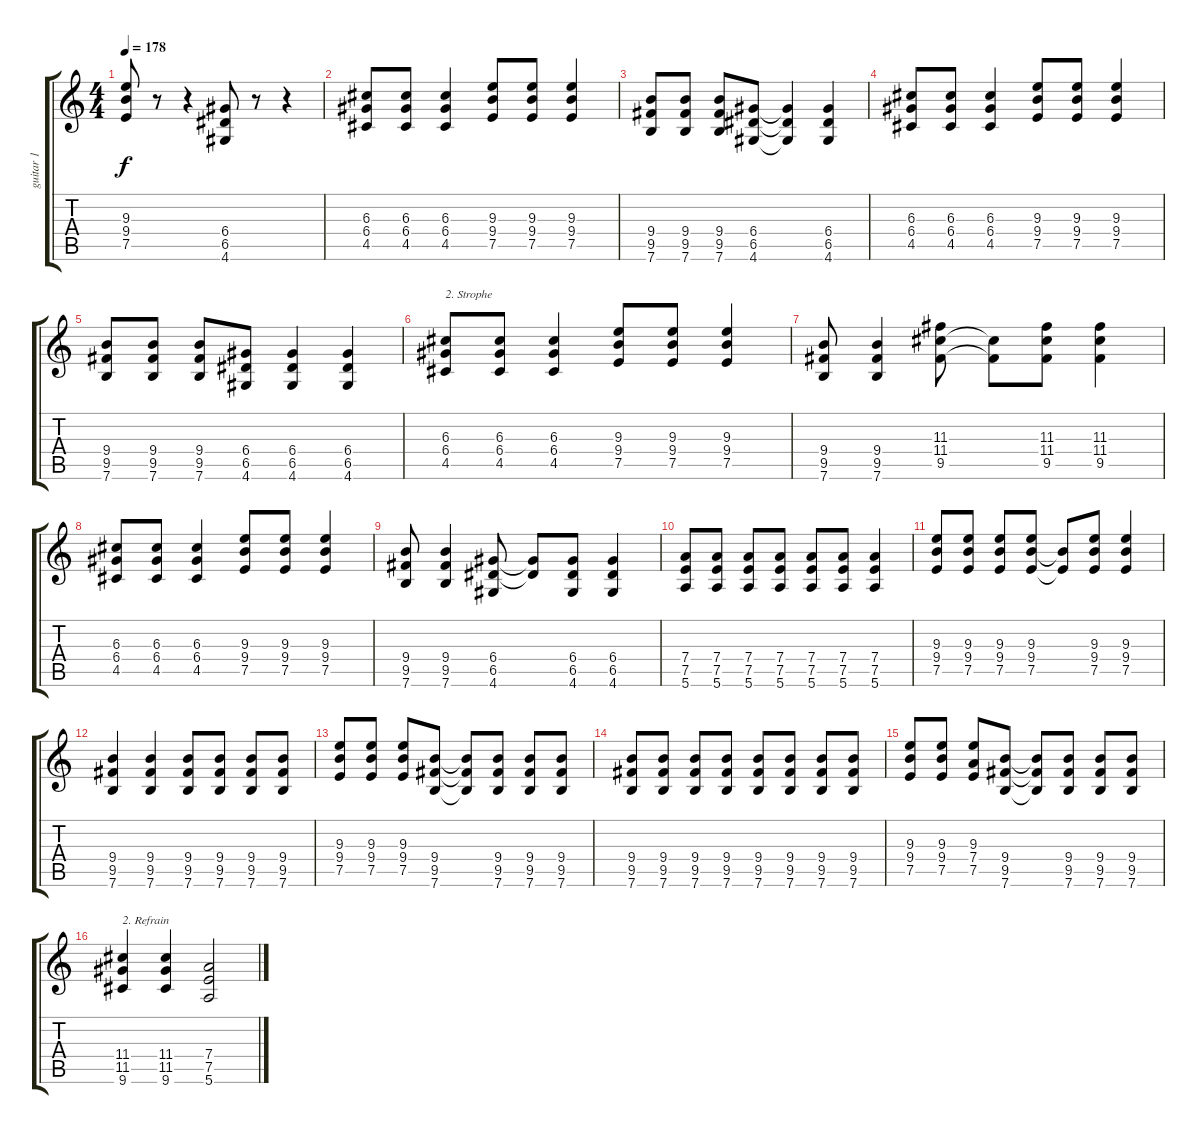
\track (" guitar 1" " guitar 1") {instrument overdrivenguitar}
\staff {score tabs}
\tuning (E4 B3 G3 D3 A2 E2) {hide}
\ts (4 4)
\tempo 178
\clef g2
\ks c
(9.3 9.4 7.5).8{dy f} r.8 r.4 (6.4 6.5 4.6).8 r.8 r.4 |
(6.3 6.4 4.5).8 (6.3 6.4 4.5).8 (6.3 6.4 4.5).4 (9.3 9.4 7.5).8 (9.3 9.4 7.5).8 (9.3 9.4 7.5).4 |
(9.4 9.5 7.6).8 (9.4 9.5 7.6).8 (9.4 9.5 7.6).8 (6.4 6.5 4.6).8 (6.4{t} 6.5{t} 4.6{t}).4 (6.4 6.5 4.6).4 |
(6.3 6.4 4.5).8 (6.3 6.4 4.5).8 (6.3 6.4 4.5).4 (9.3 9.4 7.5).8 (9.3 9.4 7.5).8 (9.3 9.4 7.5).4 |
(9.4 9.5 7.6).8 (9.4 9.5 7.6).8 (9.4 9.5 7.6).8 (6.4 6.5 4.6).8 (6.4 6.5 4.6).4 (6.4 6.5 4.6).4 |
(6.3 6.4 4.5).8{txt "2. Strophe"} (6.3 6.4 4.5).8 (6.3 6.4 4.5).4 (9.3 9.4 7.5).8 (9.3 9.4 7.5).8 (9.3 9.4 7.5).4 |
(9.4 9.5 7.6).8 (9.4 9.5 7.6).4 (11.3 11.4 9.5).8 (11.4{t} 9.5{t}).8 (11.3 11.4 9.5).8 (11.3 11.4 9.5).4 |
(6.3 6.4 4.5).8 (6.3 6.4 4.5).8 (6.3 6.4 4.5).4 (9.3 9.4 7.5).8 (9.3 9.4 7.5).8 (9.3 9.4 7.5).4 |
(9.4 9.5 7.6).8 (9.4 9.5 7.6).4 (6.4 6.5 4.6).8 (6.4{t} 6.5{t}).8 (6.4 6.5 4.6).8 (6.4 6.5 4.6).4 |
(7.4 7.5 5.6).8 (7.4 7.5 5.6).8 (7.4 7.5 5.6).8 (7.4 7.5 5.6).8 (7.4 7.5 5.6).8 (7.4 7.5 5.6).8 (7.4 7.5 5.6).4 |
(9.3 9.4 7.5).8 (9.3 9.4 7.5).8 (9.3 9.4 7.5).8 (9.3 9.4 7.5).8 (9.4{t} 7.5{t}).8 (9.3 9.4 7.5).8 (9.3 9.4 7.5).4 |
(9.4 9.5 7.6).4 (9.4 9.5 7.6).4 (9.4 9.5 7.6).8 (9.4 9.5 7.6).8 (9.4 9.5 7.6).8 (9.4 9.5 7.6).8 |
(9.3 9.4 7.5).8 (9.3 9.4 7.5).8 (9.3 9.4 7.5).8 (9.4 9.5 7.6).8 (9.4{t} 9.5{t} 7.6{t}).8 (9.4 9.5 7.6).8 (9.4 9.5 7.6).8 (9.4 9.5 7.6).8 |
(9.4 9.5 7.6).8 (9.4 9.5 7.6).8 (9.4 9.5 7.6).8 (9.4 9.5 7.6).8 (9.4 9.5 7.6).8 (9.4 9.5 7.6).8 (9.4 9.5 7.6).8 (9.4 9.5 7.6).8 |
(9.3 9.4 7.5).8 (9.3 9.4 7.5).8 (9.3 7.4 7.5).8 (9.4 9.5 7.6).8 (9.4{t} 9.5{t} 7.6{t}).8 (9.4 9.5 7.6).8 (9.4 9.5 7.6).8 (9.4 9.5 7.6).8 |
(11.4 11.5 9.6).4{txt "2. Refrain"} (11.4 11.5 9.6).4 (7.4 7.5 5.6).2
